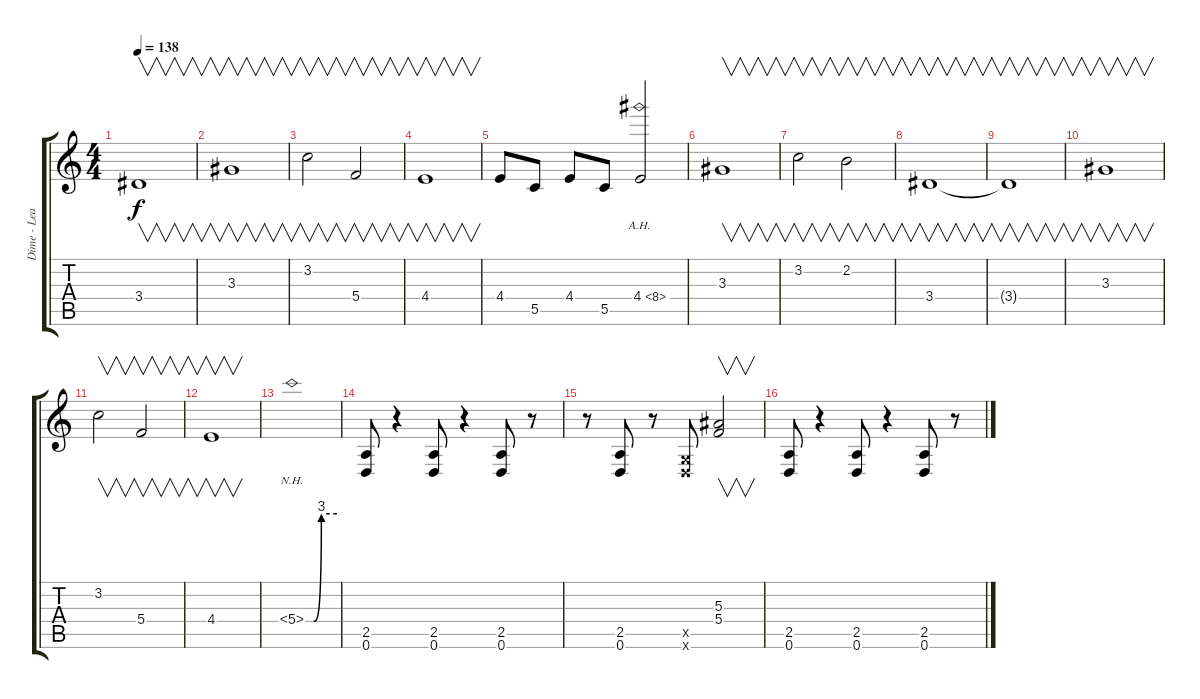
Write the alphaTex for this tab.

\track ("Dime - Lead Guitar" "Dime - Lea") {instrument overdrivenguitar}
\staff {score tabs}
\tuning (D4 A3 F3 C3 G2 D2) {hide}
\ts (4 4)
\tempo 138
\clef g2
\ks c
3.4{t}.1{v dy f} |
3.3.1{v} |
3.2.2{v} 5.4.2{v} |
4.4.1{v} |
4.4.8 5.5.8 4.4.8 5.5.8 4.4{ah 4}.2 |
3.3.1{v} |
3.2.2{v} 2.2.2{v} |
3.4.1{v} |
3.4{t}.1{v} |
3.3.1{v} |
3.2.2{v} 5.4.2{v} |
4.4.1{v} |
5.4{be (custom 0 0 15 0 30 12 60 12) nh}.1 |
(2.5 0.6).8 r.4 (2.5 0.6).8 r.4 (2.5 0.6).8 r.8 |
r.8 (2.5 0.6).8 r.8 (0.5{x} 0.6{x}).8 (5.3 5.4).2{v} |
(2.5 0.6).8 r.4 (2.5 0.6).8 r.4 (2.5 0.6).8 r.8
